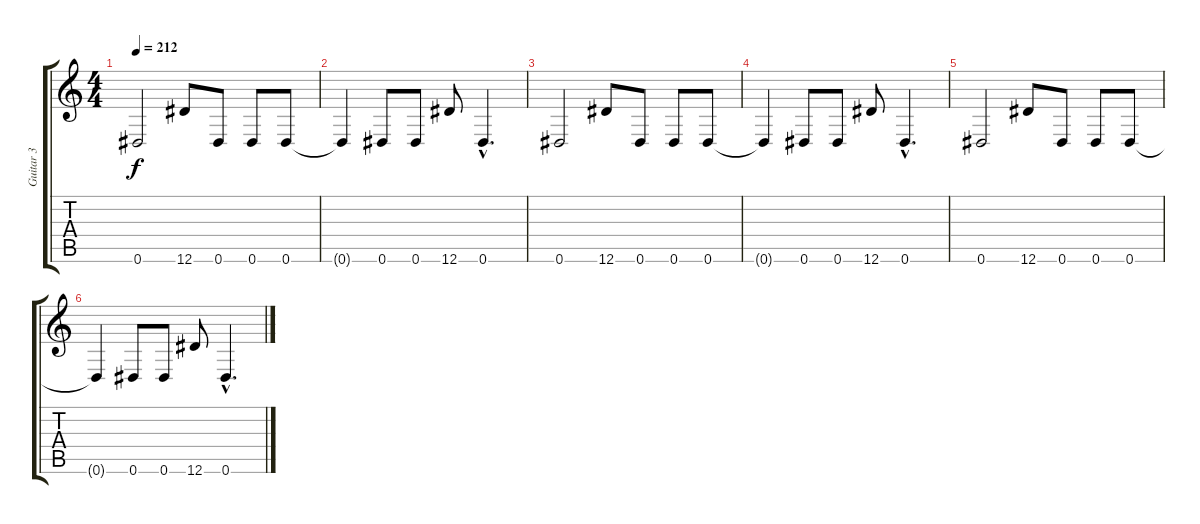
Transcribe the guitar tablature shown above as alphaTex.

\track ("Guitar 3" "Guitar 3") {instrument electricguitarclean}
\staff {score tabs}
\tuning (Db4 Bb3 Gb3 Db3 Ab2 Eb2) {hide}
\ts (4 4)
\tempo 212
\clef g2
\ks c
0.6.2{dy f} 12.6.8 0.6.8 0.6.8 0.6.8 |
0.6{t}.4 0.6.8 0.6.8 12.6.8 0.6{hac}.4{d} |
0.6.2 12.6.8 0.6.8 0.6.8 0.6.8 |
0.6{t}.4 0.6.8 0.6.8 12.6.8 0.6{hac}.4{d} |
0.6.2 12.6.8 0.6.8 0.6.8 0.6.8 |
0.6{t}.4 0.6.8 0.6.8 12.6.8 0.6{hac}.4{d}
